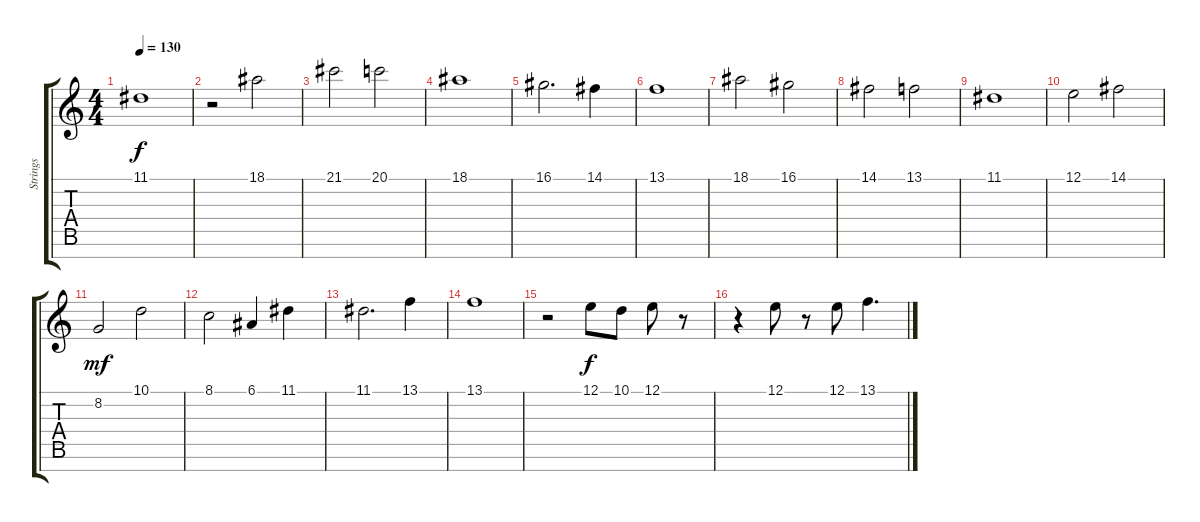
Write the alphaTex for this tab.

\track ("Strings" "Strings") {instrument stringensemble1}
\staff {score tabs}
\tuning (E4 B3 G3 D3 A2 E2 B1) {hide}
\ts (4 4)
\tempo 130
\clef g2
\ks c
11.1.1{dy f} |
r.2 18.1.2 |
21.1.2 20.1.2 |
18.1.1 |
16.1.2{d} 14.1.4 |
13.1.1 |
18.1.2 16.1.2 |
14.1.2 13.1.2 |
11.1.1 |
12.1.2 14.1.2 |
8.2.2{dy mf volume 13} 10.1.2 |
8.1.2 6.1.4 11.1.4 |
11.1.2{d} 13.1.4 |
13.1.1 |
r.2 12.1.8{dy f} 10.1.8 12.1.8 r.8 |
r.4 12.1.8 r.8 12.1.8 13.1.4{d}
